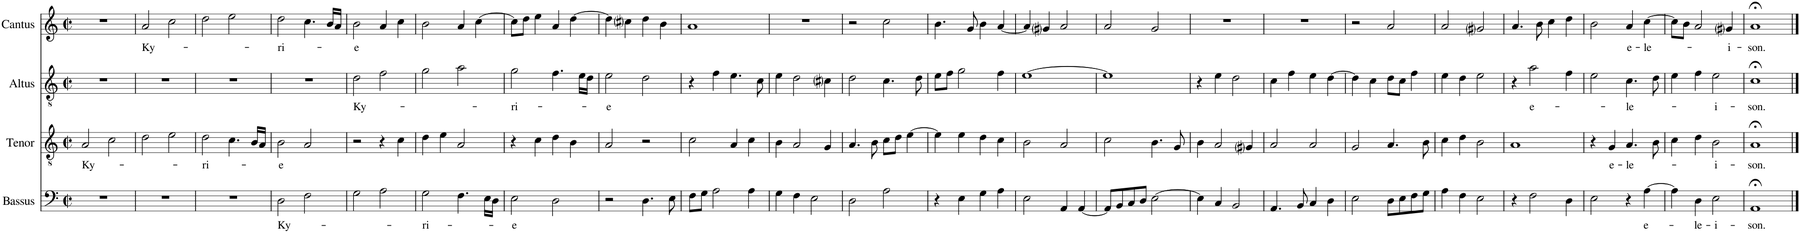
**kern	**text	**kern	**text	**kern	**text	**kern	**text
*part4	*part4	*part3	*part3	*part2	*part2	*part1	*part1
*staff4	*staff4	*staff3	*staff3	*staff2	*staff2	*staff1	*staff1
*I"Bassus	*	*I"Tenor	*	*I"Altus	*	*I"Cantus	*
*I'B.	*	*I'T.	*	*I'A.	*	*I'C.	*
*clefF4	*	*clefGv2	*	*clefGv2	*	*clefG2	*
*k[]	*	*k[]	*	*k[]	*	*k[]	*
*M2/2	*	*M2/2	*	*M2/2	*	*M2/2	*
*met(c|)	*	*met(c|)	*	*met(c|)	*	*met(c|)	*
=1	=1	=1	=1	=1	=1	=1	=1
!	!	!	!LO:LY:b	!	!	!	!
1r	.	2A/	Ky-	1r	.	1r	.
.	.	2c\	.	.	.	.	.
=2	=2	=2	=2	=2	=2	=2	=2
!	!	!	!	!	!	!	!LO:LY:b
1r	.	2d\	.	1r	.	2a/	Ky-
.	.	2e\	.	.	.	2cc\	.
=3	=3	=3	=3	=3	=3	=3	=3
!	!	!	!LO:LY:b	!	!	!	!
1r	.	2d\	-ri-	1r	.	2dd\	.
.	.	4.c\	.	.	.	2ee\	.
.	.	16B/LL	.	.	.	.	.
.	.	16A/JJ	.	.	.	.	.
=4	=4	=4	=4	=4	=4	=4	=4
!	!LO:LY:b	!	!LO:LY:b	!	!	!	!LO:LY:b
2D\	Ky-	2B\	-e	1r	.	2dd\	-ri-
2F\	.	2A/	.	.	.	4.cc\	.
.	.	.	.	.	.	16b/LL	.
.	.	.	.	.	.	16a/JJ	.
=5	=5	=5	=5	=5	=5	=5	=5
!	!	!	!	!	!LO:LY:b	!	!LO:LY:b
2G\	.	2r	.	2d\	Ky-	2b\	-e
2A\	.	4r	.	2f\	.	4a/	.
.	.	4c\	.	.	.	4cc\	.
=6	=6	=6	=6	=6	=6	=6	=6
!	!LO:LY:b	!	!	!	!	!	!
2G\	ri-	4d\	.	2g\	.	2b\	.
.	.	4e\	.	.	.	.	.
4.F\	.	2A/	.	2a\	.	4a/	.
.	.	.	.	.	.	[4cc\	.
16E\LL	.	.	.	.	.	.	.
16D\JJ	.	.	.	.	.	.	.
=7	=7	=7	=7	=7	=7	=7	=7
!	!LO:LY:b	!	!	!	!LO:LY:b	!	!
2E\	-e	4r	.	2g\	-ri-	8cc\L]	.
.	.	.	.	.	.	8dd\J	.
.	.	4c\	.	.	.	4ee\	.
2D\	.	4d\	.	4.f\	.	4a/	.
.	.	4B\	.	.	.	[4dd\	.
.	.	.	.	16e\LL	.	.	.
.	.	.	.	16d\JJ	.	.	.
=8	=8	=8	=8	=8	=8	=8	=8
!	!	!	!	!	!LO:LY:b	!	!
2r	.	2A/	.	2e\	-e	4dd\]	.
.	.	.	.	.	.	4cc#i\	.
4.D\	.	2r	.	2d\	.	4dd\	.
.	.	.	.	.	.	4b\	.
8E\	.	.	.	.	.	.	.
=9	=9	=9	=9	=9	=9	=9	=9
8F\L	.	2c\	.	4r	.	1a	.
8G\J	.	.	.	.	.	.	.
2A\	.	.	.	4f\	.	.	.
.	.	4A/	.	4.e\	.	.	.
4A\	.	4c\	.	.	.	.	.
.	.	.	.	8c\	.	.	.
=10	=10	=10	=10	=10	=10	=10	=10
4G\	.	4B\	.	4e\	.	1r	.
4F\	.	2A/	.	2d\	.	.	.
2E\	.	.	.	.	.	.	.
.	.	4G/	.	4c#i\	.	.	.
=11	=11	=11	=11	=11	=11	=11	=11
2D\	.	4.A/	.	2d\	.	2r	.
.	.	8B\	.	.	.	.	.
2A\	.	8c\L	.	4.c\	.	2cc\	.
.	.	8d\J	.	.	.	.	.
.	.	[4e\	.	.	.	.	.
.	.	.	.	8d\	.	.	.
=12	=12	=12	=12	=12	=12	=12	=12
4r	.	4e\]	.	8e\L	.	4.b\	.
.	.	.	.	8f\J	.	.	.
4E\	.	4e\	.	2g\	.	.	.
.	.	.	.	.	.	8g/	.
4G\	.	4d\	.	.	.	4b\	.
4A\	.	4c\	.	4f\	.	[4a/	.
=13	=13	=13	=13	=13	=13	=13	=13
2E\	.	2B\	.	[1e	.	4a/]	.
.	.	.	.	.	.	4g#i/	.
4AA/	.	2A/	.	.	.	2a/	.
[4AA/	.	.	.	.	.	.	.
=14	=14	=14	=14	=14	=14	=14	=14
8AA/L]	.	2c\	.	1e]	.	2a/	.
8BB/	.	.	.	.	.	.	.
8C/	.	.	.	.	.	.	.
8D/J	.	.	.	.	.	.	.
[2E\	.	4.B\	.	.	.	2g/	.
.	.	8G/	.	.	.	.	.
=15	=15	=15	=15	=15	=15	=15	=15
4E\]	.	4B\	.	4r	.	1r	.
4C/	.	2A/	.	4e\	.	.	.
2BB/	.	.	.	2d\	.	.	.
.	.	4G#i/	.	.	.	.	.
=16	=16	=16	=16	=16	=16	=16	=16
4.AA/	.	2A/	.	4c\	.	1r	.
.	.	.	.	4f\	.	.	.
8BB/	.	.	.	.	.	.	.
4C/	.	2A/	.	4e\	.	.	.
4D\	.	.	.	[4d\	.	.	.
=17	=17	=17	=17	=17	=17	=17	=17
2E\	.	2G/	.	4d\]	.	2r	.
.	.	.	.	4c\	.	.	.
8D\L	.	4.A/	.	8d\L	.	2a/	.
8E\	.	.	.	8c\J	.	.	.
8F\	.	.	.	4f\	.	.	.
8G\J	.	8B\	.	.	.	.	.
=18	=18	=18	=18	=18	=18	=18	=18
4A\	.	4c\	.	4e\	.	2a/	.
4F\	.	4d\	.	4d\	.	.	.
2E\	.	2B\	.	2e\	.	2g#i/	.
=19	=19	=19	=19	=19	=19	=19	=19
4r	.	1A	.	4r	.	4.a/	.
!	!	!	!	!	!LO:LY:b	!	!
2F\	.	.	.	2a\	e-	.	.
.	.	.	.	.	.	8b\	.
.	.	.	.	.	.	4cc\	.
4D\	.	.	.	4f\	.	4dd\	.
=20	=20	=20	=20	=20	=20	=20	=20
2E\	.	4r	.	2e\	.	2b\	.
!	!	!	!LO:LY:b	!	!	!	!
.	.	4G/	e-	.	.	.	.
!	!	!	!LO:LY:b	!	!LO:LY:b	!	!LO:LY:b
4r	.	4.A/	-le-	4.c\	-le-	4a/	e-
!	!LO:LY:b	!	!	!	!	!	!LO:LY:b
[4A\	e-	.	.	.	.	[4cc\	-le-
.	.	8B\	.	8d\	.	.	.
=21	=21	=21	=21	=21	=21	=21	=21
4A\]	.	4c\	.	4e\	.	8cc\L]	.
.	.	.	.	.	.	8b\J	.
!	!LO:LY:b	!	!	!	!	!	!
4D\	-le-	4d\	.	4f\	.	2a/	.
!	!LO:LY:b	!	!LO:LY:b	!	!LO:LY:b	!	!
2E\	-i-	2B\	-i-	2e\	-i-	.	.
!	!	!	!	!	!	!	!LO:LY:b
.	.	.	.	.	.	4g#i/	-i-
=22	=22	=22	=22	=22	=22	=22	=22
!	!LO:LY:b	!	!LO:LY:b	!	!LO:LY:b	!	!LO:LY:b
1AA;<	-son.	1A;<	-son.	1c;<	-son.	1a;<	-son.
==	==	==	==	==	==	==	==
*-	*-	*-	*-	*-	*-	*-	*-
